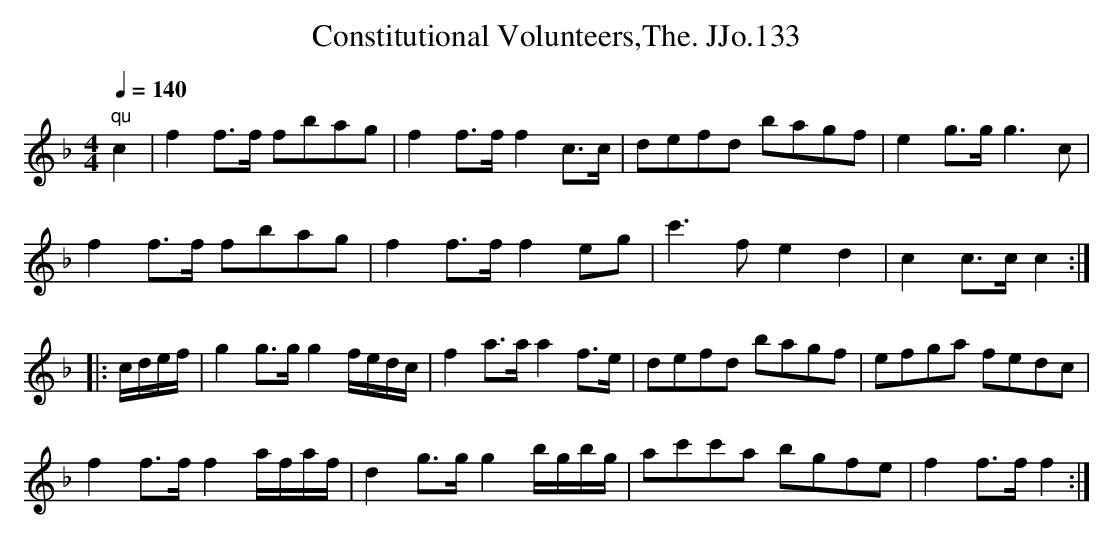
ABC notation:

X:1
T:Constitutional Volunteers,The. JJo.133
M:4/4
L:1/8
Q:1/4=140
K:F major
"qu"c2|f2f>f fbag|f2f>f f2 c>c|defd bagf|e2g>gg3c|!
f2f>f fbag|f2f>ff2 eg|c'3fe2d2|c2c>cc2:|!
|:c/d/e/f/|g2g>g g2 f/e/d/c/|f2 a>aa2 f>e|defd bagf|efga fedc|!
f2f>f f2 a/f/a/f/|d2g>gg2 b/g/b/g/|ac'c'a bgfe|f2 f>f f2:|
